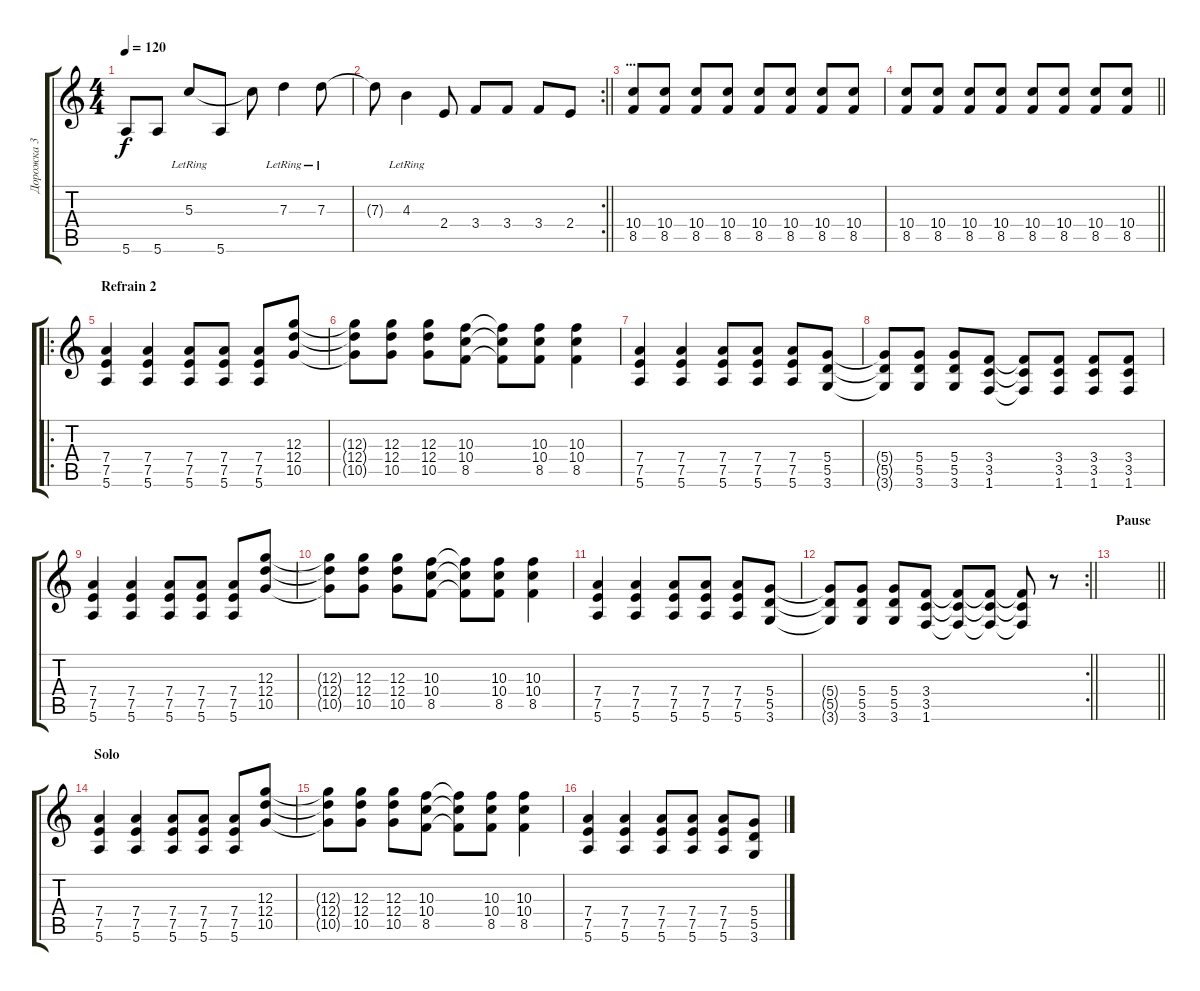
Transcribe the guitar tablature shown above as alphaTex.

\track ("Дорожка 3" "Дорожка 3") {instrument distortionguitar}
\staff {score tabs}
\tuning (E4 B3 G3 D3 A2 E2) {hide}
\ts (4 4)
\tempo 120
\clef g2
\ks c
5.6.8{dy f} 5.6.8 5.3{lr}.8 5.6.8 5.3{t}.8 7.3{lr}.4 7.3{lr}.8 |
\rc 2
\barLineRight lightlight
7.3{t}.8 4.3{lr}.4 2.4.8 3.4.8 3.4.8 3.4.8 2.4.8 |
\section ("" "...")
(10.4 8.5).8{instrument distortionguitar} (10.4 8.5).8 (10.4 8.5).8 (10.4 8.5).8 (10.4 8.5).8 (10.4 8.5).8 (10.4 8.5).8 (10.4 8.5).8 |
\barLineRight lightlight
(10.4 8.5).8 (10.4 8.5).8 (10.4 8.5).8 (10.4 8.5).8 (10.4 8.5).8 (10.4 8.5).8 (10.4 8.5).8 (10.4 8.5).8 |
\ro
\section ("" "Refrain 2")
(7.4 7.5 5.6).4 (7.4 7.5 5.6).4 (7.4 7.5 5.6).8 (7.4 7.5 5.6).8 (7.4 7.5 5.6).8 (12.3 12.4 10.5).8 |
(12.3{t} 12.4{t} 10.5{t}).8 (12.3 12.4 10.5).8 (12.3 12.4 10.5).8 (10.3 10.4 8.5).8 (10.3{t} 10.4{t} 8.5{t}).8 (10.3 10.4 8.5).8 (10.3 10.4 8.5).4 |
(7.4 7.5 5.6).4 (7.4 7.5 5.6).4 (7.4 7.5 5.6).8 (7.4 7.5 5.6).8 (7.4 7.5 5.6).8 (5.4 5.5 3.6).8 |
(5.4{t} 5.5{t} 3.6{t}).8 (5.4 5.5 3.6).8 (5.4 5.5 3.6).8 (3.4 3.5 1.6).8 (3.4{t} 3.5{t} 1.6{t}).8 (3.4 3.5 1.6).8 (3.4 3.5 1.6).8 (3.4 3.5 1.6).8 |
(7.4 7.5 5.6).4 (7.4 7.5 5.6).4 (7.4 7.5 5.6).8 (7.4 7.5 5.6).8 (7.4 7.5 5.6).8 (12.3 12.4 10.5).8 |
(12.3{t} 12.4{t} 10.5{t}).8 (12.3 12.4 10.5).8 (12.3 12.4 10.5).8 (10.3 10.4 8.5).8 (10.3{t} 10.4{t} 8.5{t}).8 (10.3 10.4 8.5).8 (10.3 10.4 8.5).4 |
(7.4 7.5 5.6).4 (7.4 7.5 5.6).4 (7.4 7.5 5.6).8 (7.4 7.5 5.6).8 (7.4 7.5 5.6).8 (5.4 5.5 3.6).8 |
\rc 2
\barLineRight lightlight
(5.4{t} 5.5{t} 3.6{t}).8 (5.4 5.5 3.6).8 (5.4 5.5 3.6).8 (3.4 3.5 1.6).8 (3.4{t} 3.5{t} 1.6{t}).8 (3.4{t} 3.5{t} 1.6{t}).8 (3.4{t} 3.5{t} 1.6{t}).8 r.8 |
\section ("" "Pause")
\barLineRight lightlight
|
\section ("" "Solo")
(7.4 7.5 5.6).4 (7.4 7.5 5.6).4 (7.4 7.5 5.6).8 (7.4 7.5 5.6).8 (7.4 7.5 5.6).8 (12.3 12.4 10.5).8 |
(12.3{t} 12.4{t} 10.5{t}).8 (12.3 12.4 10.5).8 (12.3 12.4 10.5).8 (10.3 10.4 8.5).8 (10.3{t} 10.4{t} 8.5{t}).8 (10.3 10.4 8.5).8 (10.3 10.4 8.5).4 |
(7.4 7.5 5.6).4 (7.4 7.5 5.6).4 (7.4 7.5 5.6).8 (7.4 7.5 5.6).8 (7.4 7.5 5.6).8 (5.4 5.5 3.6).8
